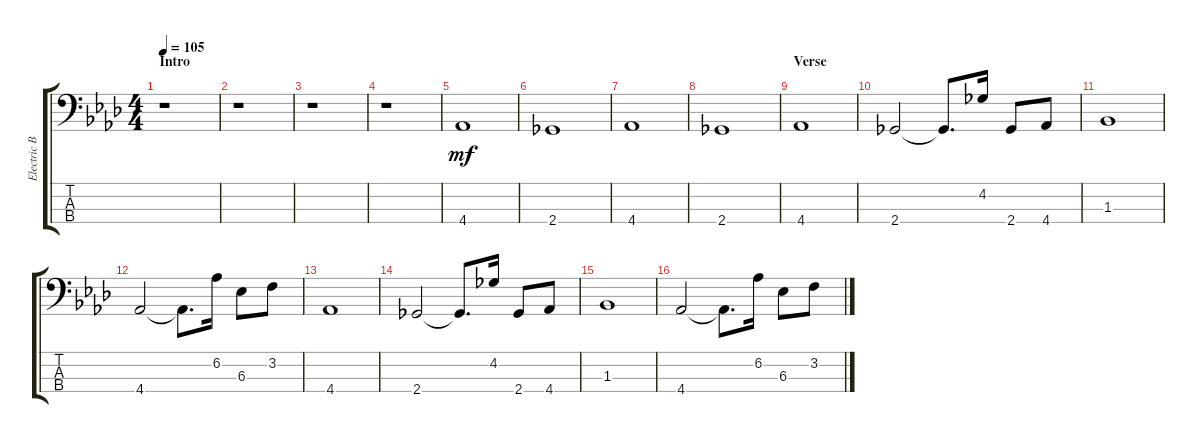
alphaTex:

\track ("Electric Bass" "Electric B") {instrument electricbassfinger}
\staff {score tabs}
\tuning (G2 D2 A1 E1) {hide}
\ts (4 4)
\section ("" "Intro")
\tempo 105
\clef f4
\ks ab
r.1{dy mf instrument electricbassfinger} |
r.1 |
r.1 |
r.1 |
4.4.1 |
2.4.1 |
4.4.1 |
2.4.1 |
\section ("" "Verse")
4.4.1 |
2.4.2 2.4{t}.8{d} 4.2.16 2.4.8 4.4.8 |
1.3.1 |
4.4.2 4.4{t}.8{d} 6.2.16 6.3.8 3.2.8 |
4.4.1 |
2.4.2 2.4{t}.8{d} 4.2.16 2.4.8 4.4.8 |
1.3.1 |
4.4.2 4.4{t}.8{d} 6.2.16 6.3.8 3.2.8
